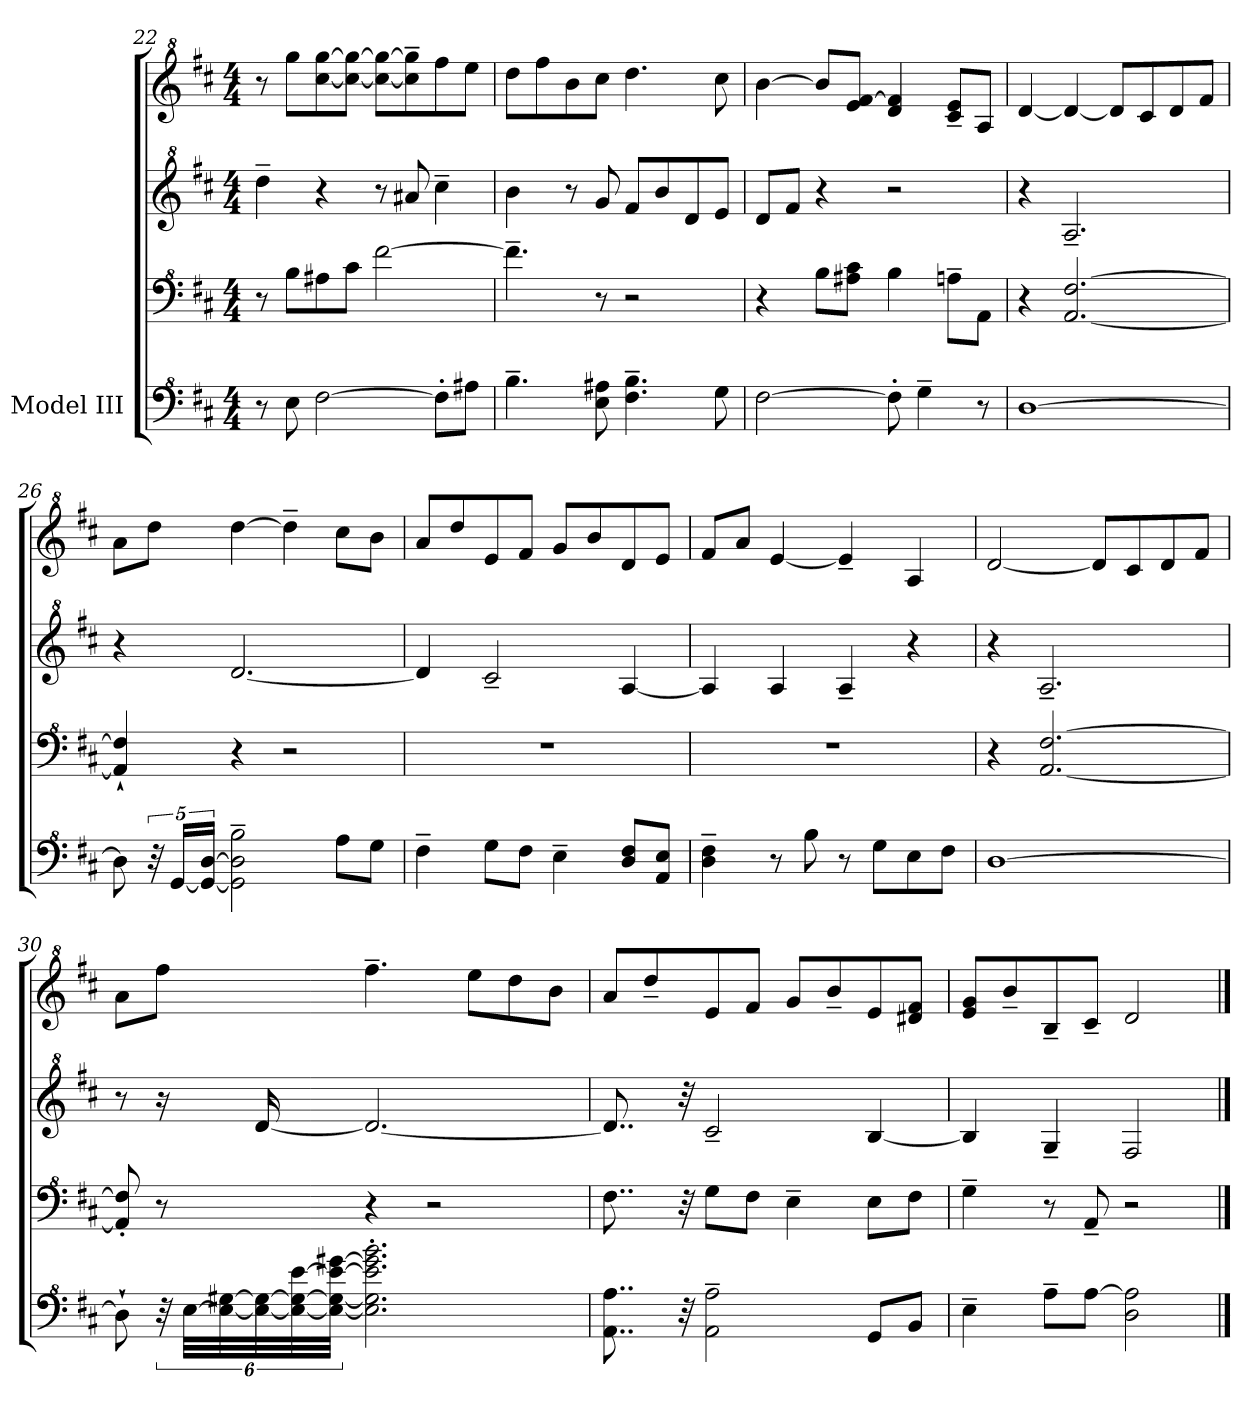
**kern	**kern	**kern	**kern
*part1	*part1	*part1	*part1
*staff4	*staff3	*staff2	*staff1
*I"Model III	*	*	*
!!LO:PB:g=z
*clefF^4	*clefF^4	*clefG^2	*clefG^2
*k[f#c#]	*k[f#c#]	*k[f#c#]	*k[f#c#]
*M4/4	*M4/4	*M4/4	*M4/4
*MM56	*MM56	*MM56	*MM56
=22	=22	=22	=22
8r	8r	4ddd~\	8r
8e\	8b\L	.	8ggg\L
[2f#\	8a#X\	4r	[8ccc#\ [8ggg\
*	*	*	*MM62
.	8cc#\J	.	8ccc#\_ 8ggg\_J
.	[2ff#\	8r	8ccc#\_ 8ggg\_L
*	*	*	*MM64
.	.	8aa#X/	8ccc#\]~ 8ggg\]~
8f#'\L]	.	4ccc#~\	8fff#\
*	*	*	*MM66
8a#X\J	.	.	8eee\J
=23	=23	=23	=23
4.b~\	4.ff#~\]	4bb\	8ddd\L
.	.	.	8fff#\
.	.	8r	8bb\
8e\ 8a#X\	8r	8gg/	8ccc#\J
4.f#\~ 4.b\~	2r	8ff#/L	4.ddd\
.	.	8bb/	.
.	.	8dd/	.
8g\	.	8ee/J	8ccc#\
=24	=24	=24	=24
*	*	*	*MM63
[2f#\	4r	8dd/L	[4bb\
.	.	8ff#/J	.
*	*	*	*MM58
.	8b\L	4r	8bb/L]
.	8a#X\ 8cc#\J	.	8ee/ [8ff#/J
*	*	*	*MM50
8f#'\]	4b\	2r	4dd/ 4ff#/]
4g~\	.	.	.
*	*	*	*MM46
.	8an~\L	.	8cc#/~ 8ee/~L
*	*	*	*MM40
8r	8A\J	.	8a/J
=25	=25	=25	=25
*	*	*	*MM54
[1d	4r	4r	[4dd/
*	*	*	*MM60
.	[2.A/ [2.f#/	2.a~/	4dd/_
.	.	.	8dd/L]
.	.	.	8cc#/
.	.	.	8dd/
.	.	.	8ff#/J
!!LO:LB:g=z
=26	=26	=26	=26
*	*	*	*MM50
8d\]	4A/]` 4f#/]`	4r	8aa\L
40r	.	.	8ddd\J
[20G/LL	.	.	.
20G/_ [20d/JJ	.	.	.
2G\]~ 2d\]~ 2b\~	4r	[2.dd/	[4ddd\
*	*	*	*MM60
.	2r	.	4ddd~\]
8a\L	.	.	8ccc#\L
8g\J	.	.	8bb\J
=27	=27	=27	=27
*	*	*	*MM63
4f#~\	1r	4dd/]	8aa/L
.	.	.	8ddd/
8g\L	.	2cc#~/	8ee/
8f#\J	.	.	8ff#/J
4e~\	.	.	8gg/L
.	.	.	8bb/
*	*	*	*MM60
8d/ 8f#/L	.	[4a/	8dd/
8A/ 8e/J	.	.	8ee/J
=28	=28	=28	=28
*	*	*	*MM58
4d\~ 4f#\~	1r	4a/]	8ff#/L
.	.	.	8aa/J
*	*	*	*MM56
8r	.	4a/	[4ee/
8b\	.	.	.
*	*	*	*MM54
8r	.	4a~/	4ee~/]
8g\L	.	.	.
*	*	*	*MM52
8e\	.	4r	4a/
8f#\J	.	.	.
=29	=29	=29	=29
*	*	*	*MM60
[1d	4r	4r	[2dd/
.	[2.A/ [2.f#/	2.a~/	.
.	.	.	8dd/L]
.	.	.	8cc#/
.	.	.	8dd/
.	.	.	8ff#/J
!!LO:LB:g=z
=30	=30	=30	=30
*	*	*	*MM46
8d`\]	8A/]' 8f#/]'	8r	8aa\L
48r	8r	16r	8fff#\J
[48e\LLL	.	.	.
48e\_ [48g#X\	.	.	.
48e\_ 48g#\_	.	[16dd/	.
48e\_ 48g#\_ [48ee\	.	.	.
48e\_ 48g#\_ 48ee\_ [48gg#X\JJJ	.	.	.
2.e\]' 2.g#\]' 2.ee\]' 2.gg#\]' 2.bb\'	4r	2.dd/_	4.fff#~\
.	2r	.	.
.	.	.	8eee\L
*	*	*	*MM60
.	.	.	8ddd\
.	.	.	8bb\J
=31	=31	=31	=31
8..A\ 8..a\	8..f#\	8..dd/]	8aa/L
.	.	.	8ddd~/
32r	32r	32r	.
*	*	*	*MM63
2A\~ 2a\~	8g\L	2cc#~/	8ee/
.	8f#\J	.	8ff#/J
.	4e~\	.	8gg/L
*	*	*	*MM60
.	.	.	8bb~/
8G/L	8e\L	[4b/	8ee/
8B/J	8f#\J	.	8dd#X/ 8ff#/J
=32	=32	=32	=32
*	*	*	*MM50
4e~\	4g~\	4b/]	8ee/ 8gg/L
*	*	*	*MM45
.	.	.	8bb~/
*	*	*	*MM30
8a~\L	8r	4g~/	8b~/
*	*	*	*MM25
[8a\J	8A~/	.	8cc#~/J
2d\ 2a\]	2r	2f#/	2dd/
==	==	==	==
*-	*-	*-	*-
